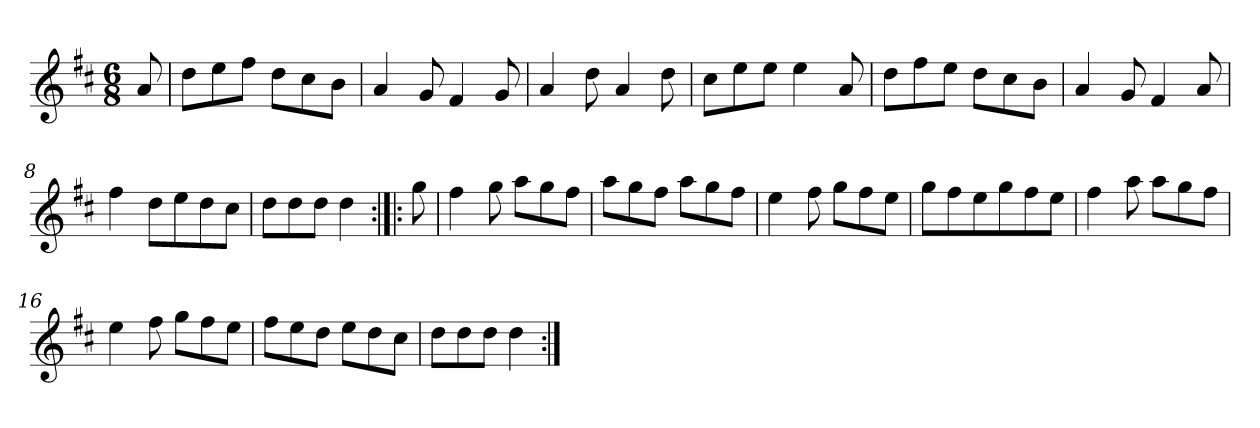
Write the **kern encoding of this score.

**kern
*part1
*staff1
*clefG2
*k[f#c#]
*D:
*M6/8
*MM150
=1
8a/
=2
8dd\L
8ee\
8ff#\J
8dd\L
8cc#\
8b\J
=3
4a/
8g/
4f#/
8g/
=4
4a/
8dd\
4a/
8dd\
=5
8cc#\L
8ee\
8ee\J
4ee\
8a/
!!LO:LB:g=z
=6
8dd\L
8ff#\
8ee\J
8dd\L
8cc#\
8b\J
=7
4a/
8g/
4f#/
8a/
=8
4ff#\
8dd\L
8ee\
8dd\
8cc#\J
=9
8dd\L
8dd\
8dd\J
4dd\
!!LO:LB:g=z
=10:|!|:
8gg\
=11
4ff#\
8gg\
8aa\L
8gg\
8ff#\J
=12
8aa\L
8gg\
8ff#\J
8aa\L
8gg\
8ff#\J
=13
4ee\
8ff#\
8gg\L
8ff#\
8ee\J
=14
8gg\L
8ff#\
8ee\
8gg\
8ff#\
8ee\J
!!LO:LB:g=z
=15
4ff#\
8aa\
8aa\L
8gg\
8ff#\J
=16
4ee\
8ff#\
8gg\L
8ff#\
8ee\J
=17
8ff#\L
8ee\
8dd\J
8ee\L
8dd\
8cc#\J
=18
8dd\L
8dd\
8dd\J
4dd\
=:|!
*-
